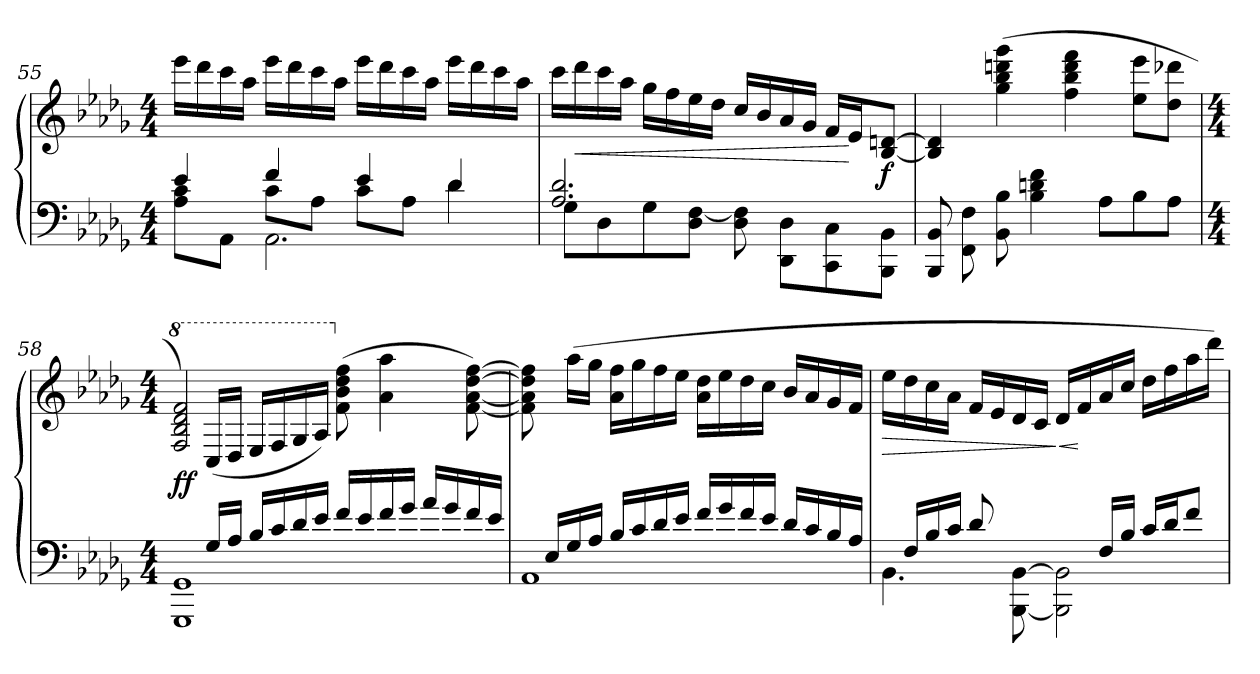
**kern	**kern	**dynam
*part1	*part1	*part1
*staff2	*staff1	*staff1/2
*clefF4	*clefG2	*
*k[b-e-a-d-g-]	*k[b-e-a-d-g-]	*
*D-:	*D-:	*
*M4/4	*M4/4	*
=55	=55	=55
*^	*	*
*	*^	*	*
4e-/	8c\ 8A-\L	4ryy	16eee-\LL	.
.	.	.	16ddd-\	.
.	8AA-\J	.	16ccc\	.
.	.	.	16aa-\JJ	.
4f/	8c\L	2.AA-\	16eee-\LL	.
.	.	.	16ddd-\	.
.	8A-\J	.	16ccc\	.
.	.	.	16aa-\JJ	.
4e-/	8c\L	.	16eee-\LL	.
.	.	.	16ddd-\	.
.	8A-\J	.	16ccc\	.
.	.	.	16aa-\JJ	.
4d-/	4d-\	.	16eee-\LL	.
.	.	.	16ddd-\	.
.	.	.	16ccc\	.
.	.	.	16aa-\JJ	.
*	*v	*v	*	*
=56	=56	=56	=56
2.d-/ 2.A-/	8G-\L	16ccc\LL	.
!	!	!	!LO:HP:b
.	.	16ddd-\	<
.	8D-\	16ccc\	.
.	.	16aa-\JJ	.
.	8G-\	16gg-\LL	.
.	.	16ff\	.
.	[8F\ 8D-\J	16ee-\	.
.	.	16dd-\JJ	.
.	8F\] 8D-\	16cc/LL	.
.	.	16b-/	.
.	8D-\ 8DD-\L	16a-/	.
.	.	16g-/JJ	.
4ryy	8C\ 8CC\	16f/LL	.
.	.	16e-/J	[
.	8BB-\ 8BBB-\J	[8d/ [8B-/J	f
*v	*v	*	*
=57	=57	=57
8BB-/ 8BBB-/	4d/] 4B-/]	.
8F\ 8FF\	.	.
8B-\ 8BB-\	(4ggg-\ 4ddd\ 4bb-\ 4gg-\	.
4f\ 4d\ 4B-\	.	.
.	4fff\ 4ddd\ 4bb-\ 4ff\	.
8A-\L	.	.
8B-\	8eee-\ 8ee-\L	.
8A-\J	8ddd-\ 8dd-\J	.
=58	=58	=58
*M4/4	*M4/4	*
*^	*	*
*	*	*8va	*
*	*	*^	*
8ryy	1GG-/ 1GGG-/	2ff/ 2dd-/ 2b-/ 2f/)	8ryy	ff
16G-/LL	.	.	(16c/LL	.
16A-/JJ	.	.	16d-/JJ	.
16B-/LL	.	.	16e-/LL	.
16c/	.	.	16f/	.
16d-/	.	.	16g-/	.
16e-/JJ	.	.	16a-/JJ)	.
*	*	*X8va	*	*
16f/LL	.	(8ff\ 8dd-\ 8b-\ 8f\	2ryy	.
16e-/	.	.	.	.
16f/	.	4aa-\ 4a-\	.	.
16g-/JJ	.	.	.	.
16a-/LL	.	.	.	.
16g-/	.	.	.	.
16f/	.	[8ff\ [8dd-\ [8a-\ [8f\)	.	.
16e-/JJ	.	.	.	.
*	*	*v	*v	*
=59	=59	=59	=59
16ryy	1AA-/	8ff\] 8dd-\] 8a-\] 8f\]	.
16E-/LL	.	.	.
16G-/	.	(16aa-\LL	.
16A-/JJ	.	16gg-\JJ	.
16B-/LL	.	16ff\ 16a-\LL	.
16c/	.	16gg-\	.
16d-/	.	16ff\	.
16e-/JJ	.	16ee-\JJ	.
16f/LL	.	16dd-\ 16a-\LL	.
16g-/	.	16ee-\	.
16f/	.	16dd-\	.
16e-/JJ	.	16cc\JJ	.
16d-/LL	.	16b-/LL	.
16c/	.	16a-/	.
16B-/	.	16g-/	.
16A-/JJ	.	16f/JJ	.
=60	=60	=60	=60
!	!	!	!LO:HP:b
16ryy	4.BB-\	16ee-\LL	>
16F/LL	.	16dd-\	.
16B-/	.	16cc\	.
16c/JJ	.	16a-\JJ	.
8d-/	.	16f/LL	.
.	.	16e-/	.
4ryy	[8BB-\ [8BBB-\	16d-/	.
.	.	16c/JJ	.
!	!	!	!LO:HP:n=1:b
.	2BB-\] 2BBB-\]	16d-/LL	] <
.	.	16f/	[
16F/LL	.	16a-/	.
16B-/JJ	.	16cc/JJ	.
16c/LL	.	16dd-\LL	.
16d-/J	.	16ff\	.
8f/J	.	16aa-\	.
.	.	16ddd-\JJ)	.
*v	*v	*	*
=	=	=
*-	*-	*-
